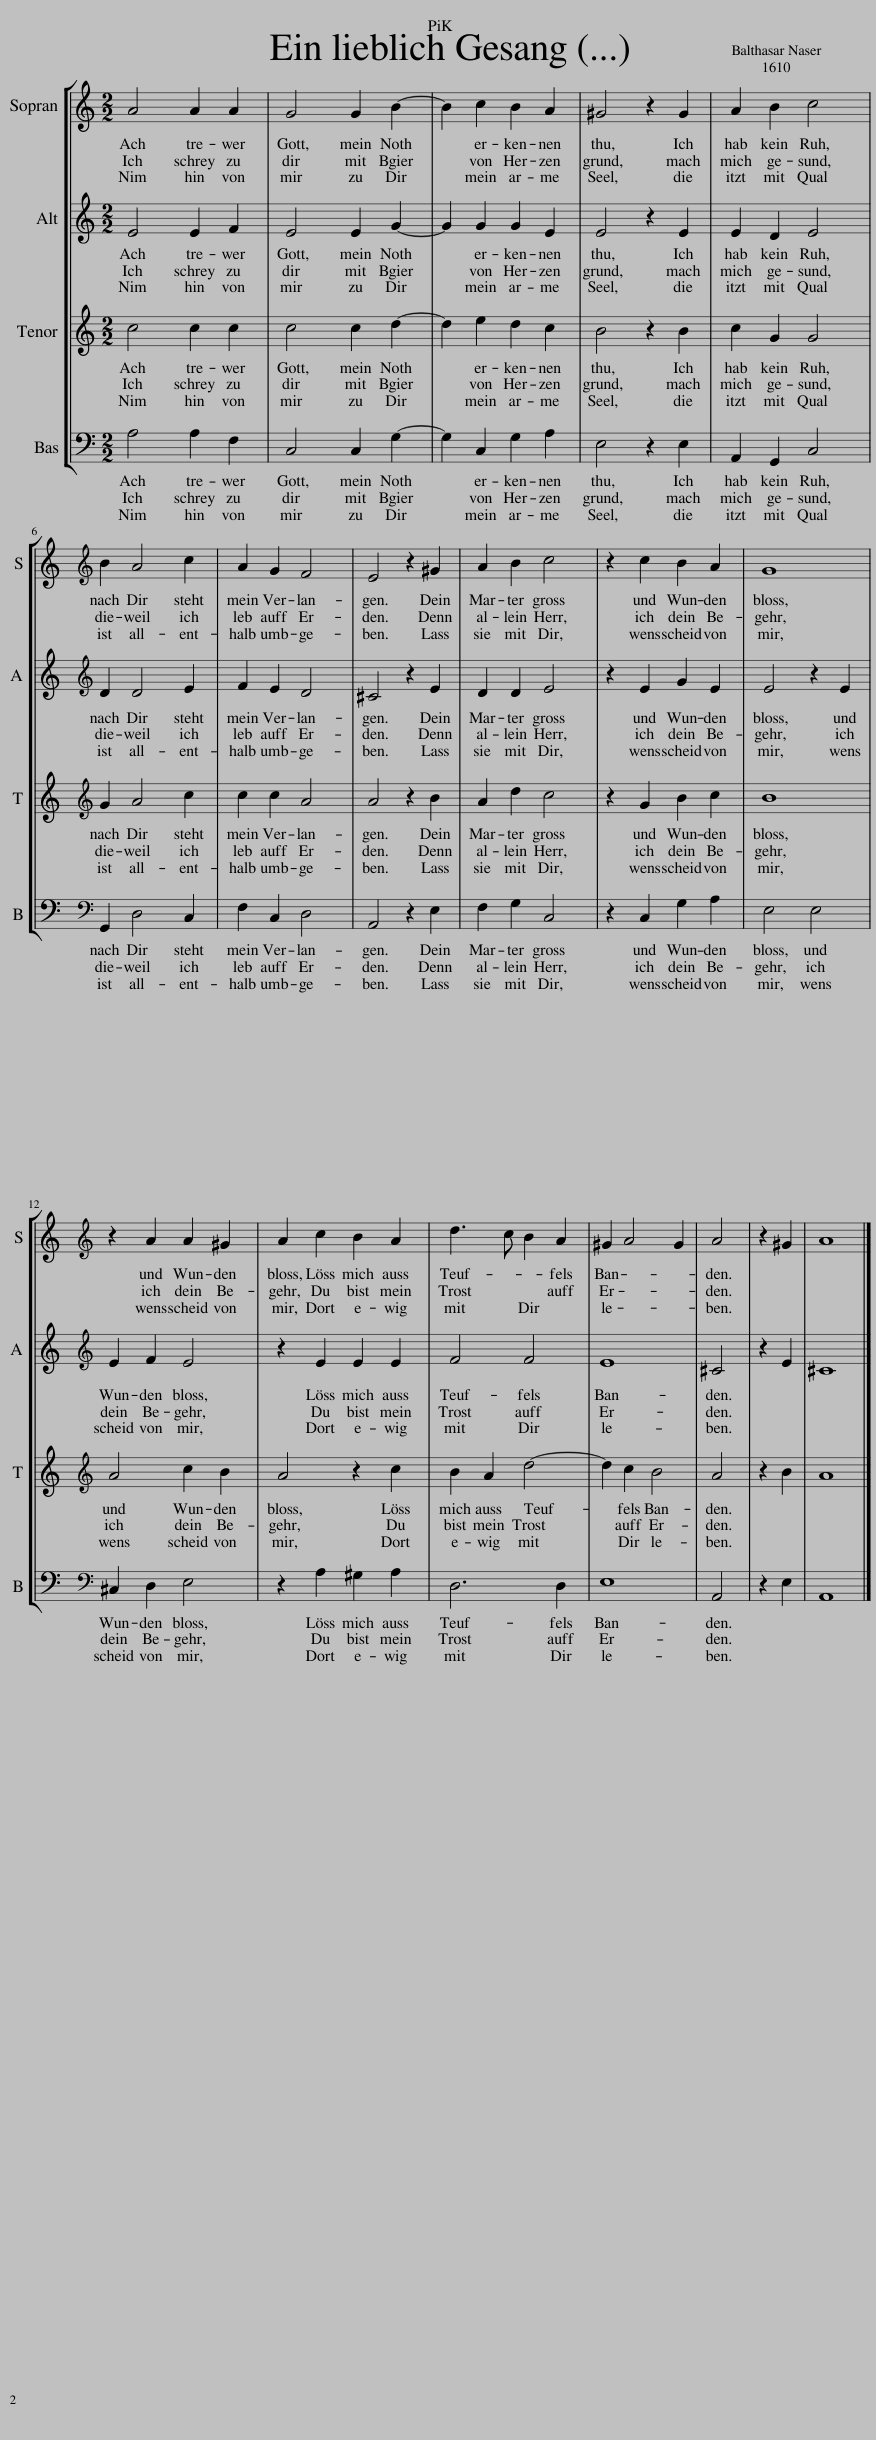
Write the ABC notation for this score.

X:1
%%score [ 1 2 3 4 ]
L:1/8
M:2/2
I:linebreak $
K:C
V:1 treble
V:2 treble
V:3 treble
V:4 bass
V:1
 A4 A2 A2 | G4 G2 B2- | B2 c2 B2 A2 | ^G4 z2 G2 | A2 B2 c4 |$ %5
[K:treble] B2 A4 c2 | A2 G2 F4 | E4 z2 ^G2 | A2 B2 c4 | z2 c2 B2 A2 | %10
 G8 |$[K:treble] z2 A2 A2 ^G2 | A2 c2 B2 A2 | d3 c B2 A2 | ^G2 A4 G2 | %15
 A4 | z2 ^G2 | A8 |] %18
V:2
 E4 E2 F2 | E4 E2 G2- | G2 G2 G2 E2 | E4 z2 E2 | E2 D2 E4 |$ %5
[K:treble] D2 D4 E2 | F2 E2 D4 | ^C4 z2 E2 | D2 D2 E4 | z2 E2 G2 E2 | %10
 E4 z2 E2 |$[K:treble] E2 F2 E4 | z2 E2 E2 E2 | F4 F4 | E8 | %15
 ^C4 | z2 E2 | ^C8 |] %18
V:3
 c4 c2 c2 | c4 c2 d2- | d2 e2 d2 c2 | B4 z2 B2 | c2 G2 G4 |$ %5
[K:treble] G2 A4 c2 | c2 c2 A4 | A4 z2 B2 | A2 d2 c4 | z2 G2 B2 c2 | %10
 B8 |$[K:treble] A4 c2 B2 | A4 z2 c2 | B2 A2 d4- | d2 c2 B4 | %15
 A4 | z2 B2 | A8 |] %18
V:4
 A,4 A,2 F,2 | C,4 C,2 G,2- | G,2 C,2 G,2 A,2 | E,4 z2 E,2 | A,,2 G,,2 C,4 |$ %5
[K:bass] G,,2 D,4 C,2 | F,2 C,2 D,4 | A,,4 z2 E,2 | F,2 G,2 C,4 | z2 C,2 G,2 A,2 | %10
 E,4 E,4 |$[K:bass] ^C,2 D,2 E,4 | z2 A,2 ^G,2 A,2 | D,6 D,2 | E,8 | %15
 A,,4 | z2 E,2 | A,,8 |] %18
